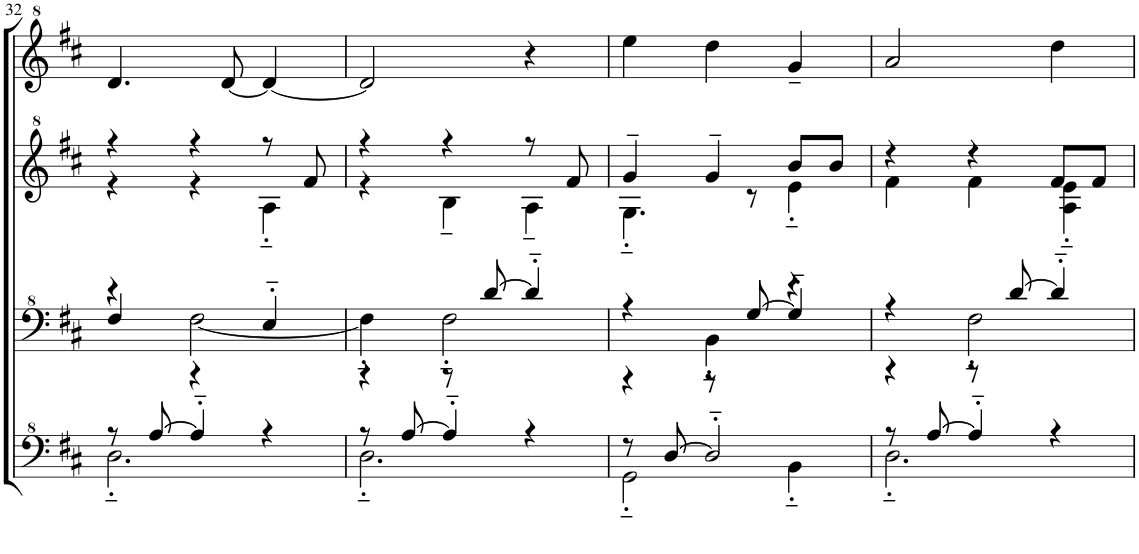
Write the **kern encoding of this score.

**kern	**kern	**kern	**kern
*part1	*part1	*part1	*part1
*staff4	*staff3	*staff2	*staff1
*I"Model III	*	*	*
!!LO:PB:g=z
*clefF^4	*clefF^4	*clefG^2	*clefG^2
*k[f#c#]	*k[f#c#]	*k[f#c#]	*k[f#c#]
*M3/4	*M3/4	*M3/4	*M3/4
=32	=32	=32	=32
*^	*^	*^	*
8r	2.d'~\	4f#/	4r	4r	4r	4.dd/
[8a/	.	.	.	.	.	.
4a'~/]	.	4r	[2f#\	4r	4r	.
.	.	.	.	.	.	[8dd/
4r	.	4e'~/	.	8r	4a'~\	4dd/_
.	.	.	.	8ff#/	.	.
=33	=33	=33	=33	=33	=33	=33
8r	2.d'~\	4r	4f#'~\]	4r	4r	2dd/]
[8a/	.	.	.	.	.	.
4a'~/]	.	8r	2f#'~\	4r	4b~\	.
.	.	[8dd/	.	.	.	.
4r	.	4dd'~/]	.	8r	4a~\	4r
.	.	.	.	8ff#/	.	.
=34	=34	=34	=34	=34	=34	=34
8r	2G'~\	4r	4r	4gg~/	4.g'~\	4eee\
[8d/	.	.	.	.	.	.
2d'~/]	.	8r	4B'~\	4gg~/	.	4ddd\
.	.	[8g/	.	.	8r	.
.	4B'~\	4g'~/]	4r	8bb/L	4ee'~\	4gg~/
.	.	.	.	8bb/J	.	.
=35	=35	=35	=35	=35	=35	=35
8r	2.d'~\	4r	4r	4r	4ff#\	2aa/
[8a/	.	.	.	.	.	.
4a'~/]	.	8r	2f#'~\	4r	4ff#\	.
.	.	[8dd/	.	.	.	.
4r	.	4dd'~/]	.	8ff#/L	4a\'~ 4ee\'~	4ddd\
.	.	.	.	8ff#/J	.	.
*v	*v	*	*	*	*	*
*	*v	*v	*	*	*
*	*	*v	*v	*
=	=	=	=
*-	*-	*-	*-
